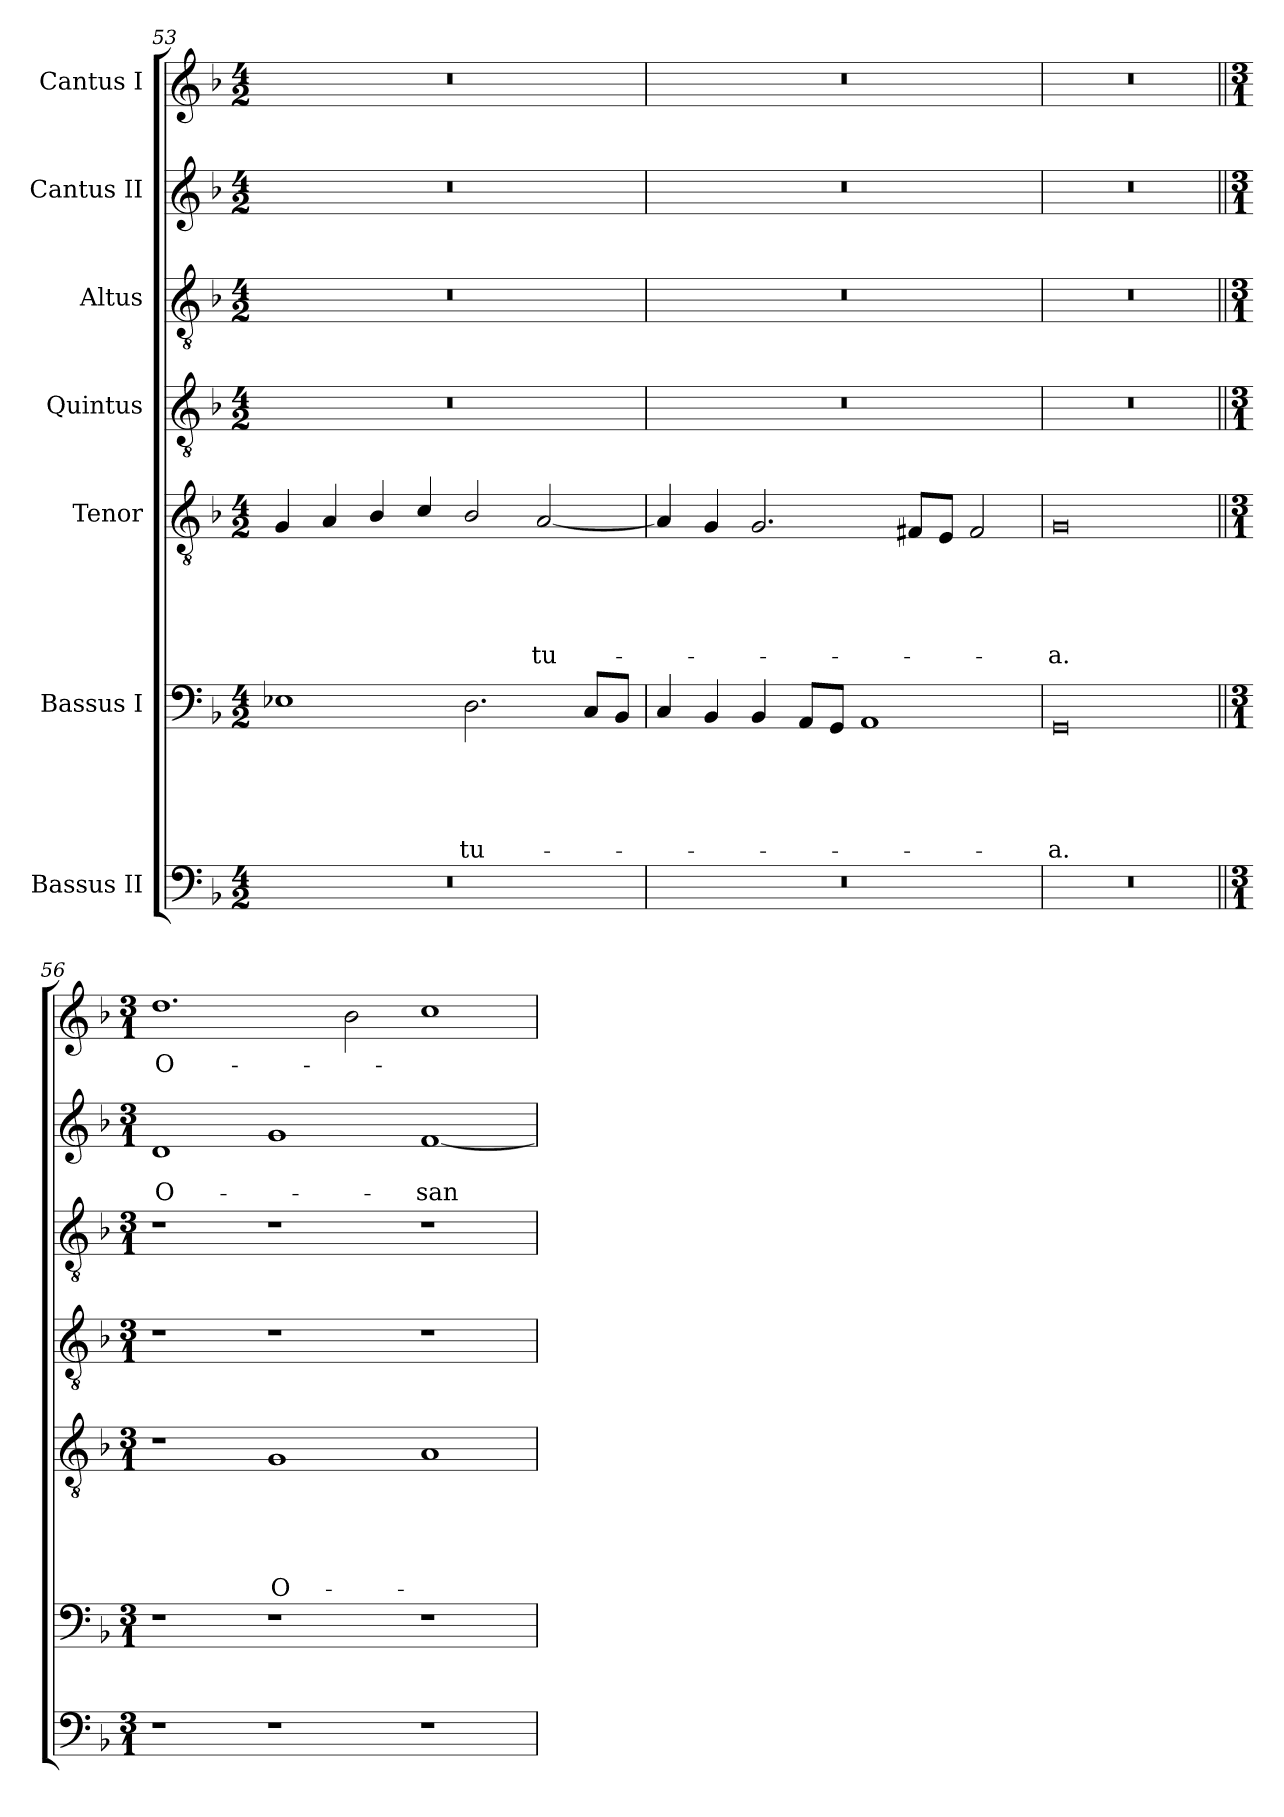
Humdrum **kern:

**kern	**kern	**text	**text	**text	**text	**text	**kern	**text	**text	**text	**text	**text	**kern	**kern	**kern	**text	**text	**kern	**text
*part7	*part6	*part6	*part6	*part6	*part6	*part6	*part5	*part5	*part5	*part5	*part5	*part5	*part4	*part3	*part2	*part2	*part2	*part1	*part1
*staff7	*staff6	*staff6	*staff6	*staff6	*staff6	*staff6	*staff5	*staff5	*staff5	*staff5	*staff5	*staff5	*staff4	*staff3	*staff2	*staff2	*staff2	*staff1	*staff1
*I"Bassus II	*I"Bassus I	*	*	*	*	*	*I"Tenor	*	*	*	*	*	*I"Quintus	*I"Altus	*I"Cantus II	*	*	*I"Cantus I	*
*clefF4	*clefF4	*	*	*	*	*	*clefGv2	*	*	*	*	*	*clefGv2	*clefGv2	*clefG2	*	*	*clefG2	*
*k[b-]	*k[b-]	*	*	*	*	*	*k[b-]	*	*	*	*	*	*k[b-]	*k[b-]	*k[b-]	*	*	*k[b-]	*
*M4/2	*M4/2	*	*	*	*	*	*M4/2	*	*	*	*	*	*M4/2	*M4/2	*M4/2	*	*	*M4/2	*
=53	=53	=53	=53	=53	=53	=53	=53	=53	=53	=53	=53	=53	=53	=53	=53	=53	=53	=53	=53
0r	1E-X\	.	.	.	.	.	4G/	.	.	.	.	.	0r	0r	0r	.	.	0r	.
.	.	.	.	.	.	.	4A/	.	.	.	.	.	.	.	.	.	.	.	.
.	.	.	.	.	.	.	4B-/	.	.	.	.	.	.	.	.	.	.	.	.
.	.	.	.	.	.	.	4c/	.	.	.	.	.	.	.	.	.	.	.	.
.	2.D\	.	.	.	.	tu-	2B-/	.	.	.	.	.	.	.	.	.	.	.	.
.	.	.	.	.	.	.	[2A/	.	.	.	.	tu-	.	.	.	.	.	.	.
.	8C/L	.	.	.	.	.	.	.	.	.	.	.	.	.	.	.	.	.	.
.	8BB-/J	.	.	.	.	.	.	.	.	.	.	.	.	.	.	.	.	.	.
=54	=54	=54	=54	=54	=54	=54	=54	=54	=54	=54	=54	=54	=54	=54	=54	=54	=54	=54	=54
0r	4C/	.	.	.	.	.	4A/]	.	.	.	.	.	0r	0r	0r	.	.	0r	.
.	4BB-/	.	.	.	.	.	4G/	.	.	.	.	.	.	.	.	.	.	.	.
.	4BB-/	.	.	.	.	.	2.G/	.	.	.	.	.	.	.	.	.	.	.	.
.	8AA/L	.	.	.	.	.	.	.	.	.	.	.	.	.	.	.	.	.	.
.	8GG/J	.	.	.	.	.	.	.	.	.	.	.	.	.	.	.	.	.	.
.	1AA/	.	.	.	.	.	.	.	.	.	.	.	.	.	.	.	.	.	.
.	.	.	.	.	.	.	8F#X/L	.	.	.	.	.	.	.	.	.	.	.	.
.	.	.	.	.	.	.	8E/J	.	.	.	.	.	.	.	.	.	.	.	.
.	.	.	.	.	.	.	2F#/	.	.	.	.	.	.	.	.	.	.	.	.
=55	=55	=55	=55	=55	=55	=55	=55	=55	=55	=55	=55	=55	=55	=55	=55	=55	=55	=55	=55
0r	0GG/	.	.	.	.	-a.	0G/	.	.	.	.	-a.	0r	0r	0r	.	.	0r	.
=56||	=56||	=56||	=56||	=56||	=56||	=56||	=56||	=56||	=56||	=56||	=56||	=56||	=56||	=56||	=56||	=56||	=56||	=56||	=56||
*M3/1	*M3/1	*	*	*	*	*	*M3/1	*	*	*	*	*	*M3/1	*M3/1	*M3/1	*	*	*M3/1	*
1r	1r	.	.	.	.	.	1r	.	.	.	.	.	1r	1r	1d/	.	O-	1.dd\	O-
1r	1r	.	.	.	.	.	1G/	.	.	.	.	O-	1r	1r	1g/	.	.	.	.
.	.	.	.	.	.	.	.	.	.	.	.	.	.	.	.	.	.	2b-\	.
1r	1r	.	.	.	.	.	1A/	.	.	.	.	.	1r	1r	[1f/	.	-san-	1cc\	.
=	=	=	=	=	=	=	=	=	=	=	=	=	=	=	=	=	=	=	=
*-	*-	*-	*-	*-	*-	*-	*-	*-	*-	*-	*-	*-	*-	*-	*-	*-	*-	*-	*-
